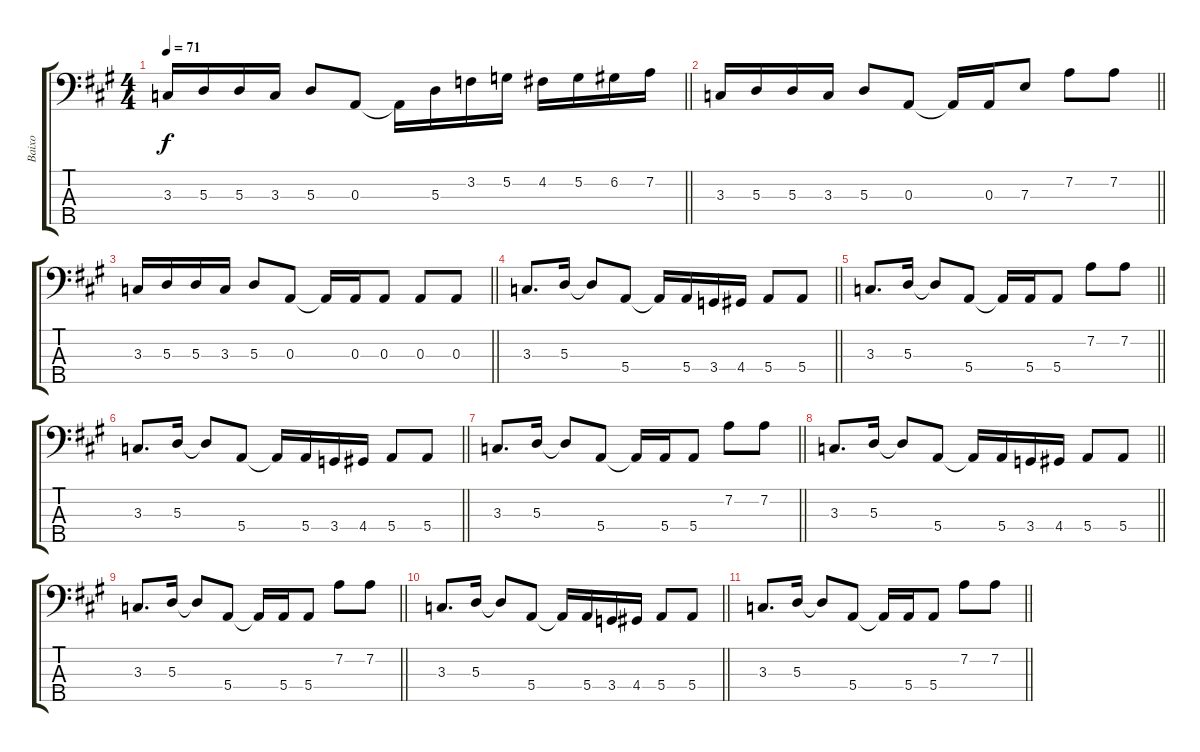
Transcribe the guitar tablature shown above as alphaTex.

\track ("Baixo" "Baixo") {instrument electricbasspick}
\staff {score tabs}
\tuning (G2 D2 A1 E1 B0) {hide}
\ts (4 4)
\tempo 71
\clef f4
\barLineRight lightlight
\ks a
3.3.16{dy f} 5.3.16 5.3.16 3.3.16 5.3.8 0.3.8 0.3{t}.16 5.3.16 3.2.16 5.2.16 4.2.16 5.2.16 6.2.16 7.2.16 |
\barLineRight lightlight
3.3.16 5.3.16 5.3.16 3.3.16 5.3.8 0.3.8 0.3{t}.16 0.3.16 7.3.8 7.2.8 7.2.8 |
\barLineRight lightlight
3.3.16 5.3.16 5.3.16 3.3.16 5.3.8 0.3.8 0.3{t}.16 0.3.16 0.3.8 0.3.8 0.3.8 |
\barLineRight lightlight
3.3.8{d} 5.3.16 5.3{t}.8 5.4.8 5.4{t}.16 5.4.16 3.4.16 4.4.16 5.4.8 5.4.8 |
\barLineRight lightlight
3.3.8{d} 5.3.16 5.3{t}.8 5.4.8 5.4{t}.16 5.4.16 5.4.8 7.2.8 7.2.8 |
\barLineRight lightlight
3.3.8{d} 5.3.16 5.3{t}.8 5.4.8 5.4{t}.16 5.4.16 3.4.16 4.4.16 5.4.8 5.4.8 |
\barLineRight lightlight
3.3.8{d} 5.3.16 5.3{t}.8 5.4.8 5.4{t}.16 5.4.16 5.4.8 7.2.8 7.2.8 |
\barLineRight lightlight
3.3.8{d} 5.3.16 5.3{t}.8 5.4.8 5.4{t}.16 5.4.16 3.4.16 4.4.16 5.4.8 5.4.8 |
\barLineRight lightlight
3.3.8{d} 5.3.16 5.3{t}.8 5.4.8 5.4{t}.16 5.4.16 5.4.8 7.2.8 7.2.8 |
\barLineRight lightlight
3.3.8{d} 5.3.16 5.3{t}.8 5.4.8 5.4{t}.16 5.4.16 3.4.16 4.4.16 5.4.8 5.4.8 |
\barLineRight lightlight
3.3.8{d} 5.3.16 5.3{t}.8 5.4.8 5.4{t}.16 5.4.16 5.4.8 7.2.8 7.2.8
